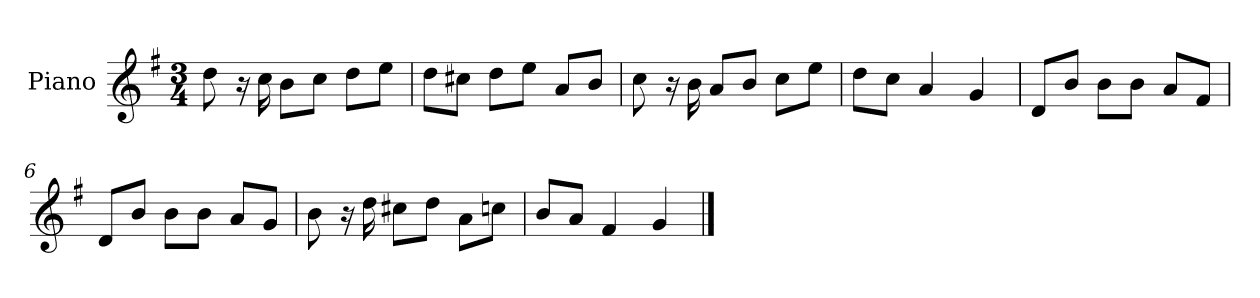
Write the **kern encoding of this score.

**kern
*part1
*staff1
*I"Piano
*I'P-no
*clefG2
*k[f#]
*M3/4
*MM91
=1
8dd\
16r
16cc\
8b\L
8cc\J
8dd\L
8ee\J
=2
8dd\L
8cc#X\J
8dd\L
8ee\J
8a/L
8b/J
=3
8cc\
16r
16b\
8a/L
8b/J
8cc\L
8ee\J
=4
8dd\L
8cc\J
4a/
4g/
=5
8d/L
8b/J
8b\L
8b\J
8a/L
8f#/J
=6
8d/L
8b/J
8b\L
8b\J
8a/L
8g/J
!!LO:LB:g=z
=7
8b\
16r
16dd\
8cc#X\L
8dd\J
8a\L
8ccn\J
=8
8b/L
8a/J
4f#/
4g/
==
*-
